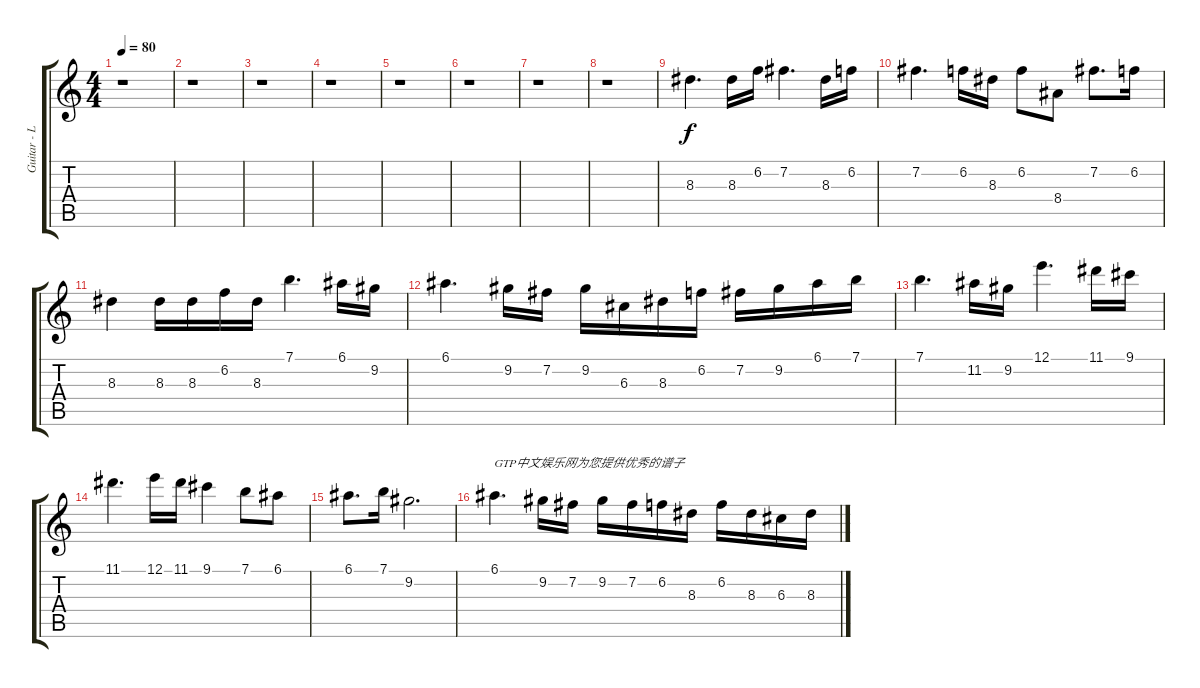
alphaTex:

\track ("Guitar - Lead" "Guitar - L") {instrument distortionguitar}
\staff {score tabs}
\tuning (E4 B3 G3 D3 A2 E2) {hide}
\ts (4 4)
\tempo 80
\clef g2
\ks c
r.1{dy f} |
r.1 |
r.1 |
r.1 |
r.1 |
r.1 |
r.1 |
r.1 |
8.3.4{d} 8.3.16 6.2.16 7.2.4{d} 8.3.16 6.2.16 |
7.2.4{d} 6.2.16 8.3.16 6.2.8 8.4.8 7.2.8{d} 6.2.16 |
8.3.4 8.3.16 8.3.16 6.2.16 8.3.16 7.1.4{d} 6.1.16 9.2.16 |
6.1.4{d} 9.2.16 7.2.16 9.2.16 6.3.16 8.3.16 6.2.16 7.2.16 9.2.16 6.1.16 7.1.16 |
7.1.4{d} 11.2.16 9.2.16 12.1.4{d} 11.1.16 9.1.16 |
11.1.4{d} 12.1.16 11.1.16 9.1.4 7.1.8 6.1.8 |
6.1.8{d} 7.1.16 9.2.2{d} |
6.1.4{d txt "GTP中文娱乐网为您提供优秀的谱子"} 9.2.16 7.2.16 9.2.16 7.2.16 6.2.16 8.3.16 6.2.16 8.3.16 6.3.16 8.3.16
